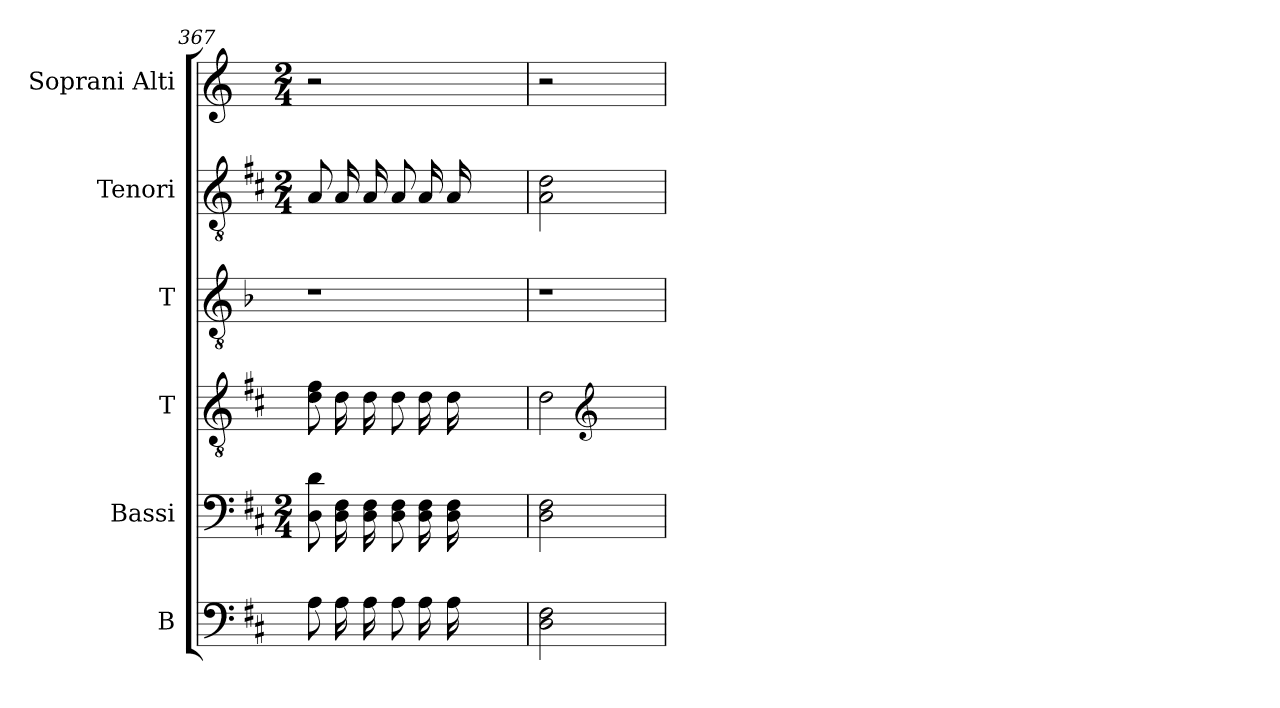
**kern	**kern	**kern	**kern	**kern	**kern
*part6	*part5	*part4	*part3	*part2	*part1
*staff6	*staff5	*staff4	*staff3	*staff2	*staff1
*I"B	*I"Bassi	*I"T	*I"T	*I"Tenori	*I"Soprani  Alti
*I'B	*I'B	*I'T	*I'T	*I'T	*I'S  A
*clefF4	*clefF4	*clefGv2	*clefGv2	*clefGv2	*clefG2
*k[f#c#]	*k[f#c#]	*k[f#c#]	*k[b-]	*k[f#c#]	*k[]
*D:	*D:	*D:	*F:	*D:	*C:
*	*M2/4	*	*	*M2/4	*M2/4
=367	=367	=367	=367	=367	=367
8A\	8d\ 8D\	8f#\ 8d\	1r	8A/	2r
16A\	16F#\ 16D\	16d\	.	16A/	.
16A\	16F#\ 16D\	16d\	.	16A/	.
8A\	8F#\ 8D\	8d\	.	8A/	.
16A\	16F#\ 16D\	16d\	.	16A/	.
16A\	16F#\ 16D\	16d\	.	16A/	.
2ryy	2ryy	2ryy	.	2ryy	2ryy
=368	=368	=368	=368	=368	=368
2F#\ 2D\	2F#\ 2D\	2d\	1r	2d\ 2A\	2r
*	*	*clefG2	*	*	*
2ryy	2ryy	2ryy	.	2ryy	2ryy
=	=	=	=	=	=
*-	*-	*-	*-	*-	*-
